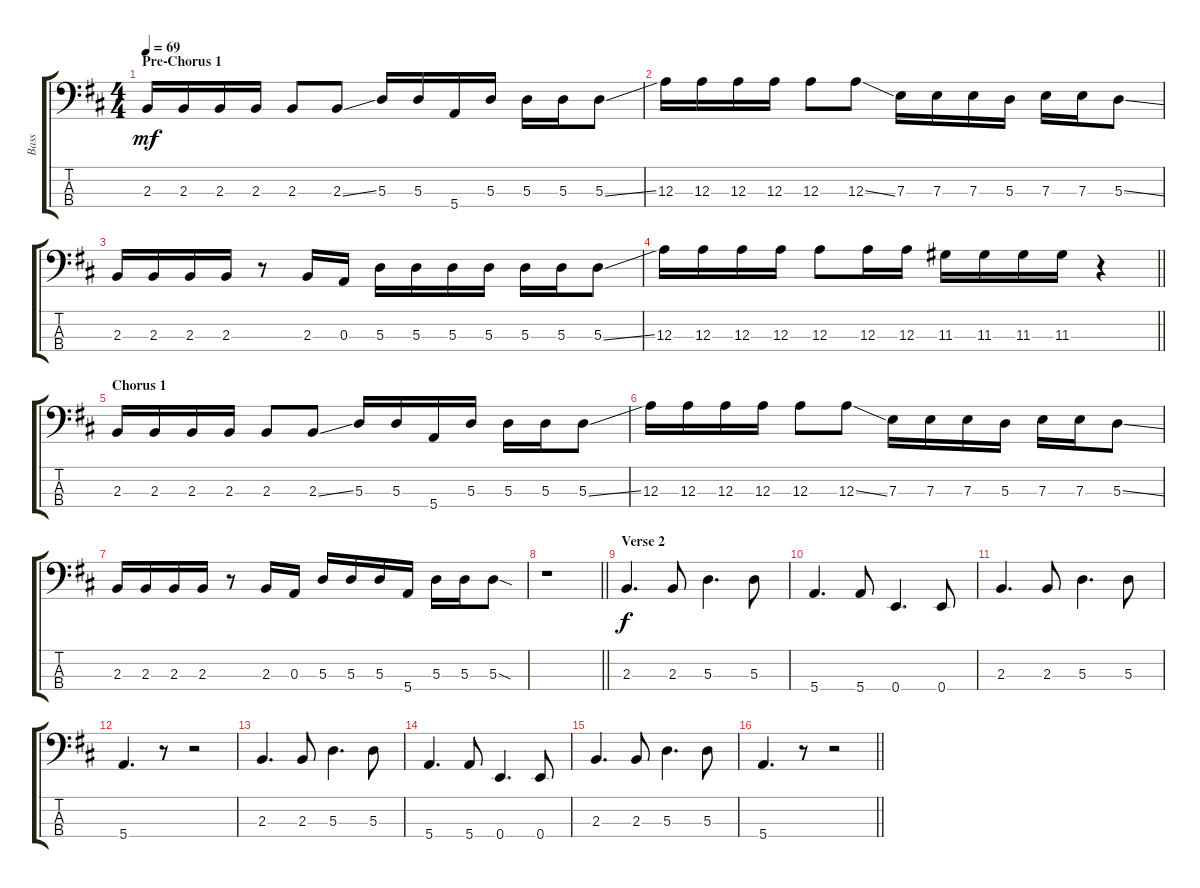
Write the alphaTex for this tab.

\track ("Bass" "Bass") {instrument electricbassfinger}
\staff {score tabs}
\tuning (G2 D2 A1 E1) {hide}
\ts (4 4)
\section ("" "Pre-Chorus 1")
\tempo 69
\clef f4
\ks d
2.3.16{dy mf} 2.3.16 2.3.16 2.3.16 2.3.8 2.3{ss}.8 5.3.16 5.3.16 5.4.16 5.3.16 5.3.16 5.3.16 5.3{ss}.8 |
12.3.16 12.3.16 12.3.16 12.3.16 12.3.8 12.3{ss}.8 7.3.16 7.3.16 7.3.16 5.3.16 7.3.16 7.3.16 5.3{ss}.8 |
2.3.16 2.3.16 2.3.16 2.3.16 r.8 2.3.16 0.3.16 5.3.16 5.3.16 5.3.16 5.3.16 5.3.16 5.3.16 5.3{ss}.8 |
\barLineRight lightlight
12.3.16 12.3.16 12.3.16 12.3.16 12.3.8 12.3.16 12.3.16 11.3.16 11.3.16 11.3.16 11.3.16 r.4 |
\section ("" "Chorus 1")
2.3.16 2.3.16 2.3.16 2.3.16 2.3.8 2.3{ss}.8 5.3.16 5.3.16 5.4.16 5.3.16 5.3.16 5.3.16 5.3{ss}.8 |
12.3.16 12.3.16 12.3.16 12.3.16 12.3.8 12.3{ss}.8 7.3.16 7.3.16 7.3.16 5.3.16 7.3.16 7.3.16 5.3{ss}.8 |
2.3.16 2.3.16 2.3.16 2.3.16 r.8 2.3.16 0.3.16 5.3.16 5.3.16 5.3.16 5.4.16 5.3.16 5.3.16 5.3{sod}.8 |
\barLineRight lightlight
r.1 |
\section ("" "Verse 2")
\ks bminor
2.3.4{d dy f} 2.3.8 5.3.4{d} 5.3.8 |
5.4.4{d} 5.4.8 0.4.4{d} 0.4.8 |
2.3.4{d} 2.3.8 5.3.4{d} 5.3.8 |
5.4.4{d} r.8 r.2 |
2.3.4{d} 2.3.8 5.3.4{d} 5.3.8 |
5.4.4{d} 5.4.8 0.4.4{d} 0.4.8 |
2.3.4{d} 2.3.8 5.3.4{d} 5.3.8 |
\barLineRight lightlight
\ks d
5.4.4{d} r.8 r.2
